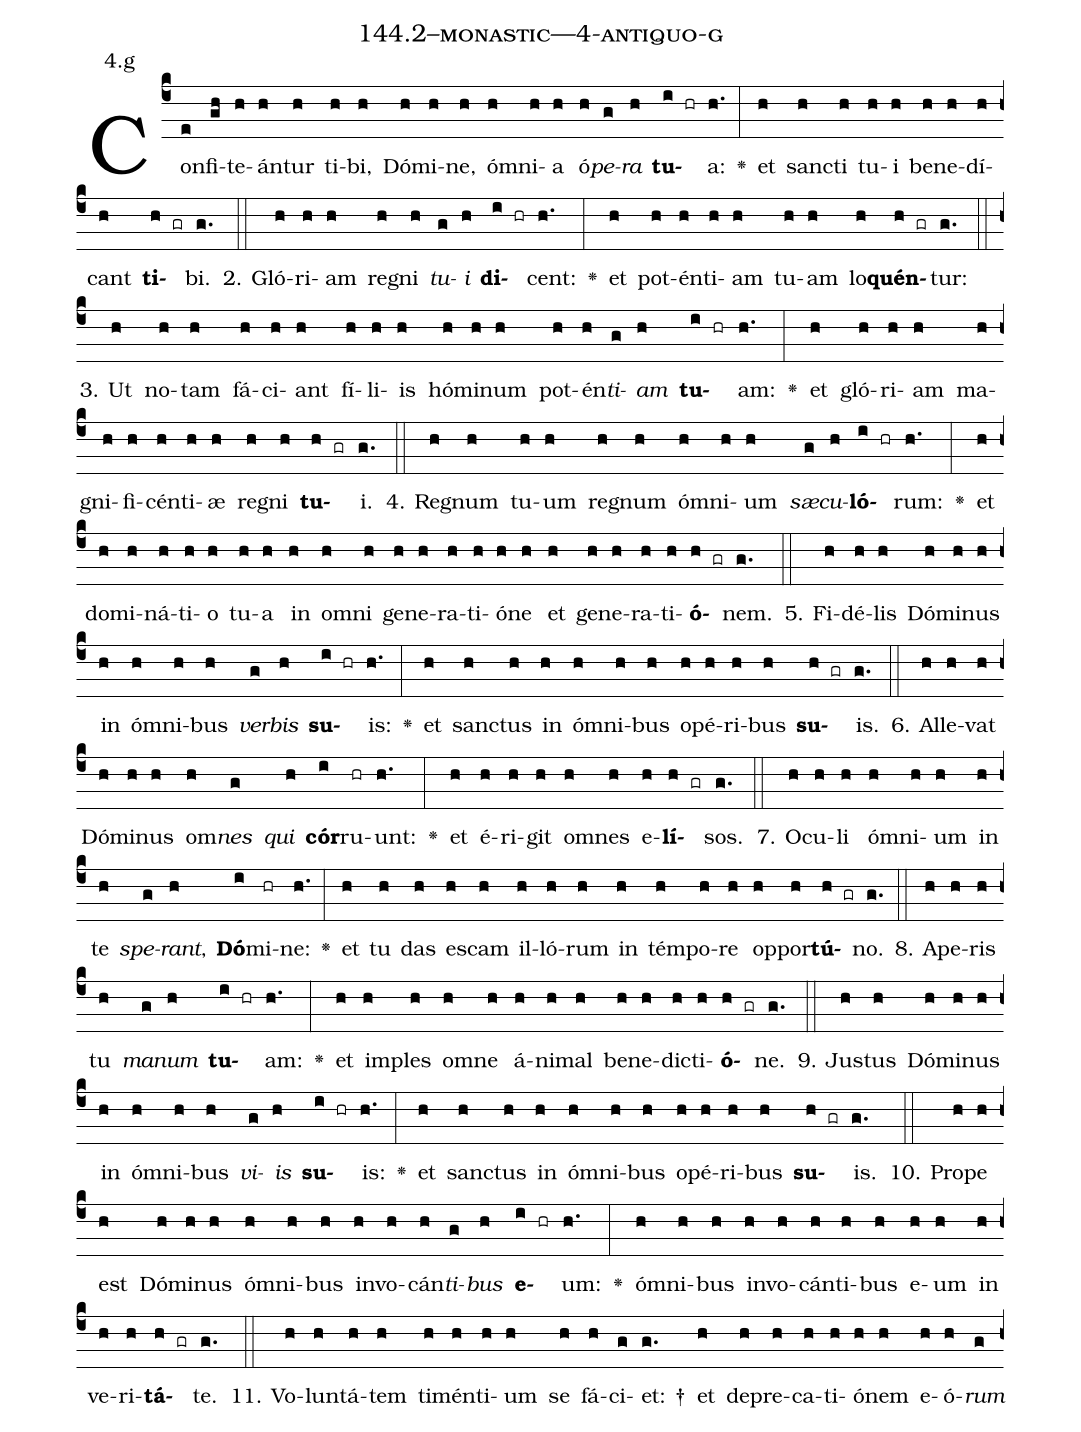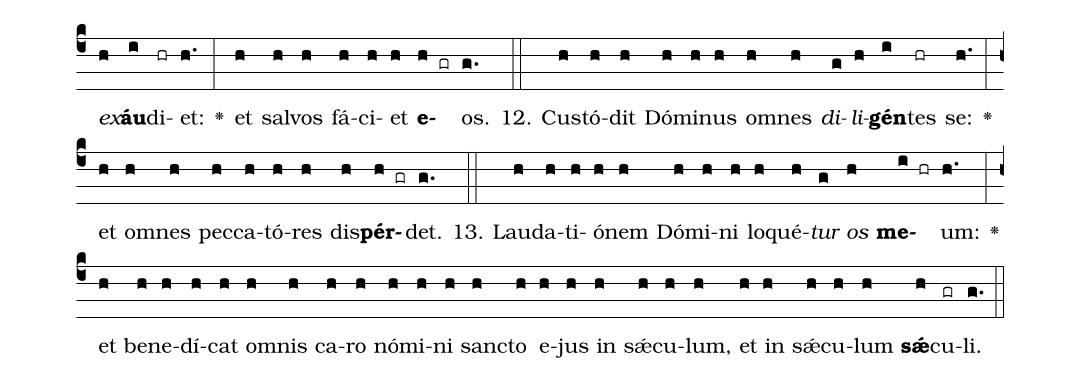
name: 144.2--monastic---4-antiquo-g;
annotation: 4.g;
%%
(c4)Con(e)fi(gh)te(h)án(h)tur(h) ti(h)bi,(h) Dó(h)mi(h)ne,(h) óm(h)ni(h)a(h) ó(h)<i>pe</i>(g)<i>ra</i>(h) <b>tu</b>(i hr)a:(h.) <v>\greheightstar</v>(:) et(h) sanc(h)ti(h) tu(h)i(h) be(h)ne(h)dí(h)cant(h) <b>ti</b>(h gr)bi.(g.) (::)
2. Gló(h)ri(h)am(h) re(h)gni(h) <i>tu</i>(g)<i>i</i>(h) <b>di</b>(i hr)cent:(h.) <v>\greheightstar</v>(:) et(h) pot(h)én(h)ti(h)am(h) tu(h)am(h) lo(h)<b>quén</b>(h gr)tur:(g.) (::)
3. Ut(h) no(h)tam(h) fá(h)ci(h)ant(h) fí(h)li(h)is(h) hó(h)mi(h)num(h) pot(h)én(h)<i>ti</i>(g)<i>am</i>(h) <b>tu</b>(i hr)am:(h.) <v>\greheightstar</v>(:) et(h) gló(h)ri(h)am(h) ma(h)gni(h)fi(h)cén(h)ti(h)æ(h) re(h)gni(h) <b>tu</b>(h gr)i.(g.) (::)
4. Re(h)gnum(h) tu(h)um(h) re(h)gnum(h) óm(h)ni(h)um(h) <i>sæ</i>(g)<i>cu</i>(h)<b>ló</b>(i hr)rum:(h.) <v>\greheightstar</v>(:) et(h) do(h)mi(h)ná(h)ti(h)o(h) tu(h)a(h) in(h) om(h)ni(h) ge(h)ne(h)ra(h)ti(h)ó(h)ne(h) et(h) ge(h)ne(h)ra(h)ti(h)<b>ó</b>(h gr)nem.(g.) (::)
5. Fi(h)dé(h)lis(h) Dó(h)mi(h)nus(h) in(h) óm(h)ni(h)bus(h) <i>ver</i>(g)<i>bis</i>(h) <b>su</b>(i hr)is:(h.) <v>\greheightstar</v>(:) et(h) sanc(h)tus(h) in(h) óm(h)ni(h)bus(h) o(h)pé(h)ri(h)bus(h) <b>su</b>(h gr)is.(g.) (::)
6. Al(h)le(h)vat(h) Dó(h)mi(h)nus(h) om(h)<i>nes</i>(g) <i>qui</i>(h) <b>cór</b>(i)ru(hr)unt:(h.) <v>\greheightstar</v>(:) et(h) é(h)ri(h)git(h) om(h)nes(h) e(h)<b>lí</b>(h gr)sos.(g.) (::)
7. O(h)cu(h)li(h) óm(h)ni(h)um(h) in(h) te(h) <i>spe</i>(g)<i>rant</i>,(h) <b>Dó</b>(i)mi(hr)ne:(h.) <v>\greheightstar</v>(:) et(h) tu(h) das(h) es(h)cam(h) il(h)ló(h)rum(h) in(h) tém(h)po(h)re(h) op(h)por(h)<b>tú</b>(h gr)no.(g.) (::)
8. A(h)pe(h)ris(h) tu(h) <i>ma</i>(g)<i>num</i>(h) <b>tu</b>(i hr)am:(h.) <v>\greheightstar</v>(:) et(h) im(h)ples(h) om(h)ne(h) á(h)ni(h)mal(h) be(h)ne(h)dic(h)ti(h)<b>ó</b>(h gr)ne.(g.) (::)
9. Jus(h)tus(h) Dó(h)mi(h)nus(h) in(h) óm(h)ni(h)bus(h) <i>vi</i>(g)<i>is</i>(h) <b>su</b>(i hr)is:(h.) <v>\greheightstar</v>(:) et(h) sanc(h)tus(h) in(h) óm(h)ni(h)bus(h) o(h)pé(h)ri(h)bus(h) <b>su</b>(h gr)is.(g.) (::)
10. Pro(h)pe(h) est(h) Dó(h)mi(h)nus(h) óm(h)ni(h)bus(h) in(h)vo(h)cán(h)<i>ti</i>(g)<i>bus</i>(h) <b>e</b>(i hr)um:(h.) <v>\greheightstar</v>(:) óm(h)ni(h)bus(h) in(h)vo(h)cán(h)ti(h)bus(h) e(h)um(h) in(h) ve(h)ri(h)<b>tá</b>(h gr)te.(g.) (::)
11. Vo(h)lun(h)tá(h)tem(h) ti(h)mén(h)ti(h)um(h) se(h) fá(h)ci(g)et: †(g.) et(h) de(h)pre(h)ca(h)ti(h)ó(h)nem(h) e(h)ó(h)<i>rum</i>(g) <i>ex</i>(h)<b>áu</b>(i)di(hr)et:(h.) <v>\greheightstar</v>(:) et(h) sal(h)vos(h) fá(h)ci(h)et(h) <b>e</b>(h gr)os.(g.) (::)
12. Cus(h)tó(h)dit(h) Dó(h)mi(h)nus(h) om(h)nes(h) <i>di</i>(g)<i>li</i>(h)<b>gén</b>(i)tes(hr) se:(h.) <v>\greheightstar</v>(:) et(h) om(h)nes(h) pec(h)ca(h)tó(h)res(h) dis(h)<b>pér</b>(h gr)det.(g.) (::)
13. Lau(h)da(h)ti(h)ó(h)nem(h) Dó(h)mi(h)ni(h) lo(h)qué(h)<i>tur</i>(g) <i>os</i>(h) <b>me</b>(i hr)um:(h.) <v>\greheightstar</v>(:) et(h) be(h)ne(h)dí(h)cat(h) om(h)nis(h) ca(h)ro(h) nó(h)mi(h)ni(h) sanc(h)to(h) e(h)jus(h) in(h) sǽ(h)cu(h)lum,(h) et(h) in(h) sǽ(h)cu(h)lum(h) <b>sǽ</b>(h)cu(gr)li.(g.) (::)
